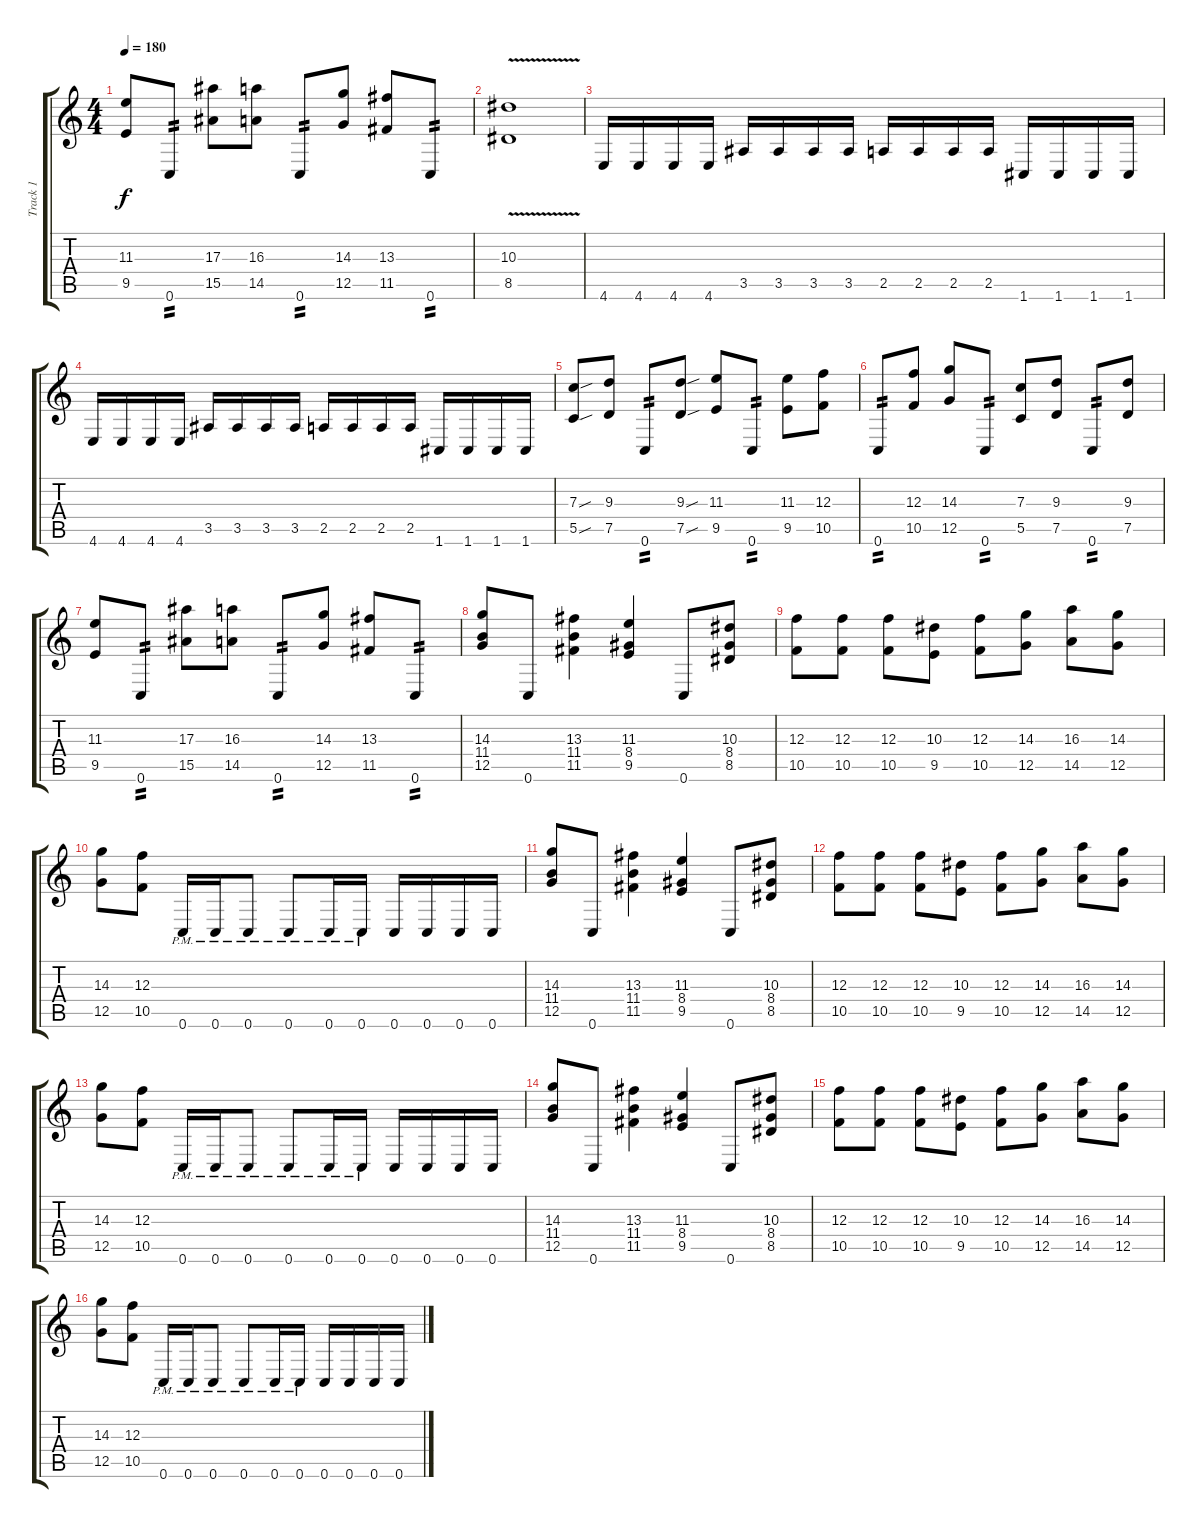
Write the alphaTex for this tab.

\track ("Track 1" "Track 1") {instrument distortionguitar}
\staff {score tabs}
\tuning (D4 A3 F3 C3 G2 C2) {hide}
\ts (4 4)
\tempo 180
\clef g2
\ks c
(11.3 9.5).8{dy f} 0.6.8{tp 2} (17.3 15.5).8 (16.3 14.5).8 0.6.8{tp 2} (14.3 12.5).8 (13.3 11.5).8 0.6.8{tp 2} |
(10.3{v} 8.5{v}).1 |
4.6.16 4.6.16 4.6.16 4.6.16 3.5.16 3.5.16 3.5.16 3.5.16 2.5.16 2.5.16 2.5.16 2.5.16 1.6.16 1.6.16 1.6.16 1.6.16 |
4.6.16 4.6.16 4.6.16 4.6.16 3.5.16 3.5.16 3.5.16 3.5.16 2.5.16 2.5.16 2.5.16 2.5.16 1.6.16 1.6.16 1.6.16 1.6.16 |
(7.3{sou} 5.5{sou}).8 (9.3 7.5).8 0.6.8{tp 2} (9.3{sou} 7.5{sou}).8 (11.3 9.5).8 0.6.8{tp 2} (11.3 9.5).8 (12.3 10.5).8 |
0.6.8{tp 2} (12.3 10.5).8 (14.3 12.5).8 0.6.8{tp 2} (7.3 5.5).8 (9.3 7.5).8 0.6.8{tp 2} (9.3 7.5).8 |
(11.3 9.5).8 0.6.8{tp 2} (17.3 15.5).8 (16.3 14.5).8 0.6.8{tp 2} (14.3 12.5).8 (13.3 11.5).8 0.6.8{tp 2} |
(14.3 11.4 12.5).8 0.6.8 (13.3 11.4 11.5).4 (11.3 8.4 9.5).4 0.6.8 (10.3 8.4 8.5).8 |
(12.3 10.5).8 (12.3 10.5).8 (12.3 10.5).8 (10.3 9.5).8 (12.3 10.5).8 (14.3 12.5).8 (16.3 14.5).8 (14.3 12.5).8 |
(14.3 12.5).8 (12.3 10.5).8 0.6{pm}.16 0.6{pm}.16 0.6{pm}.8 0.6{pm}.8 0.6{pm}.16 0.6{pm}.16 0.6.16 0.6.16 0.6.16 0.6.16 |
(14.3 11.4 12.5).8 0.6.8 (13.3 11.4 11.5).4 (11.3 8.4 9.5).4 0.6.8 (10.3 8.4 8.5).8 |
(12.3 10.5).8 (12.3 10.5).8 (12.3 10.5).8 (10.3 9.5).8 (12.3 10.5).8 (14.3 12.5).8 (16.3 14.5).8 (14.3 12.5).8 |
(14.3 12.5).8 (12.3 10.5).8 0.6{pm}.16 0.6{pm}.16 0.6{pm}.8 0.6{pm}.8 0.6{pm}.16 0.6{pm}.16 0.6.16 0.6.16 0.6.16 0.6.16 |
(14.3 11.4 12.5).8 0.6.8 (13.3 11.4 11.5).4 (11.3 8.4 9.5).4 0.6.8 (10.3 8.4 8.5).8 |
(12.3 10.5).8 (12.3 10.5).8 (12.3 10.5).8 (10.3 9.5).8 (12.3 10.5).8 (14.3 12.5).8 (16.3 14.5).8 (14.3 12.5).8 |
(14.3 12.5).8 (12.3 10.5).8 0.6{pm}.16 0.6{pm}.16 0.6{pm}.8 0.6{pm}.8 0.6{pm}.16 0.6{pm}.16 0.6.16 0.6.16 0.6.16 0.6.16
